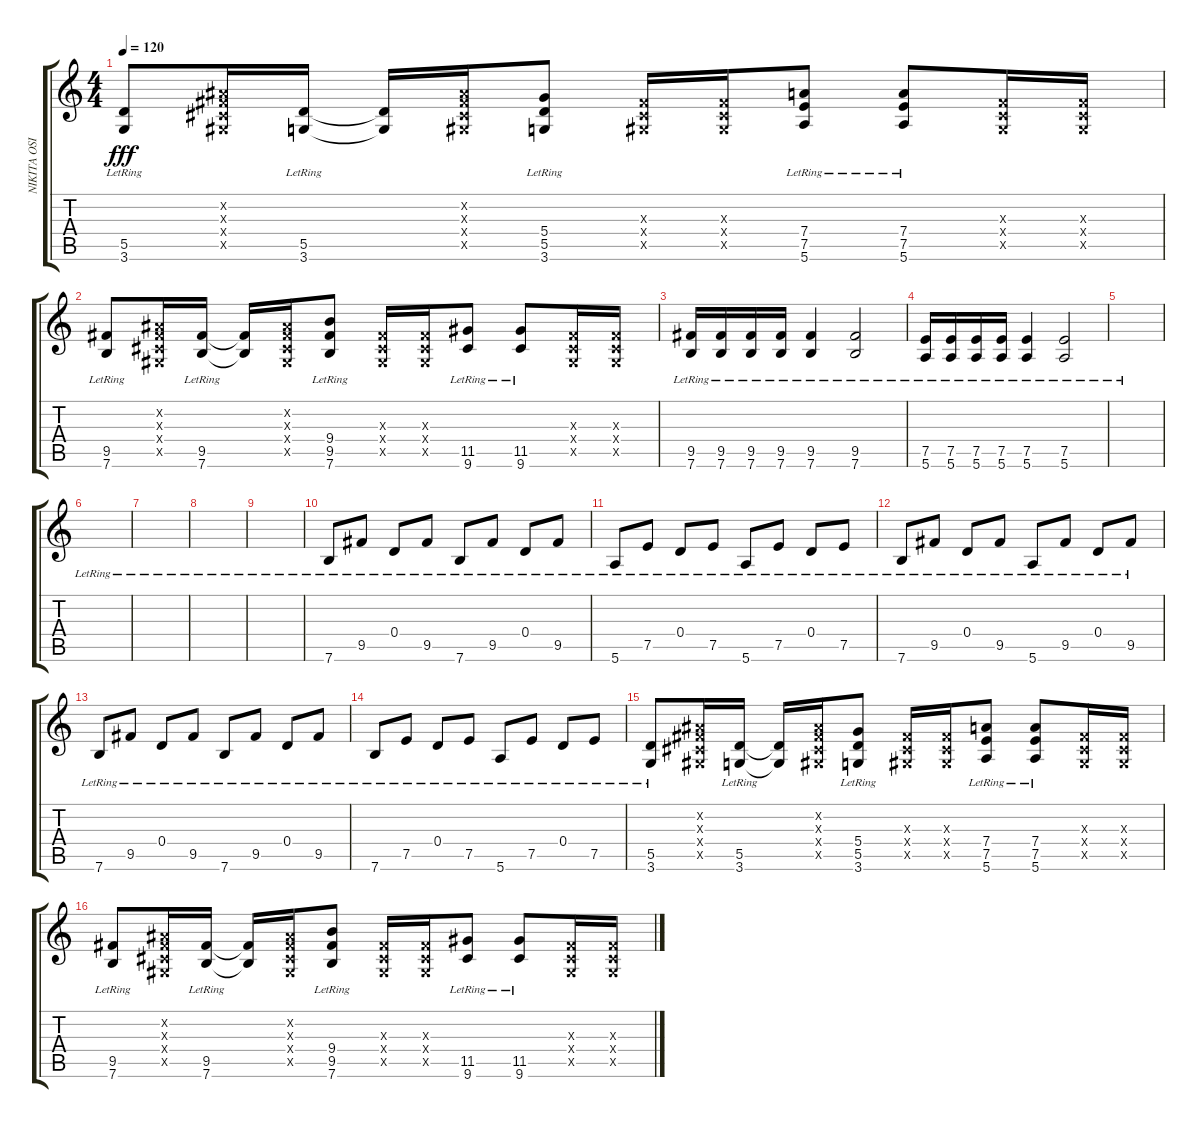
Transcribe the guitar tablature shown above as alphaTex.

\track ("NIKITA OSIEV" "NIKITA OSI") {instrument acousticguitarsteel}
\staff {score tabs}
\tuning (E4 B3 G3 D3 A2 E2) {hide}
\ts (4 4)
\tempo 120
\clef g2
\ks c
(5.5{lr} 3.6{lr}).8{dy fff} (-1.2{x} -1.3{x} -1.4{x} -1.5{x}).16 (5.5{lr} 3.6{lr}).16 (5.5{t} 3.6{t}).16 (-1.2{x} -1.3{x} -1.4{x} -1.5{x}).16 (5.4{lr} 5.5{lr} 3.6{lr}).8 (-1.3{x} -1.4{x} -1.5{x}).16 (-1.3{x} -1.4{x} -1.5{x}).16 (7.4{lr} 7.5{lr} 5.6{lr}).8 (7.4{lr} 7.5{lr} 5.6{lr}).8 (-1.3{x} -1.4{x} -1.5{x}).16 (-1.3{x} -1.4{x} -1.5{x}).16 |
(9.5{lr} 7.6{lr}).8 (-1.2{x} -1.3{x} -1.4{x} -1.5{x}).16 (9.5{lr} 7.6{lr}).16 (9.5{t} 7.6{t}).16 (-1.2{x} -1.3{x} -1.4{x} -1.5{x}).16 (9.4{lr} 9.5{lr} 7.6{lr}).8 (-1.3{x} -1.4{x} -1.5{x}).16 (-1.3{x} -1.4{x} -1.5{x}).16 (11.5{lr} 9.6{lr}).8 (11.5{lr} 9.6{lr}).8 (-1.3{x} -1.4{x} -1.5{x}).16 (-1.3{x} -1.4{x} -1.5{x}).16 |
(9.5{lr} 7.6{lr}).16{instrument distortionguitar} (9.5{lr} 7.6{lr}).16 (9.5{lr} 7.6{lr}).16 (9.5{lr} 7.6{lr}).16 (9.5{lr} 7.6{lr}).4 (9.5{lr} 7.6{lr}).2 |
(7.5{lr} 5.6{lr}).16 (7.5{lr} 5.6{lr}).16 (7.5{lr} 5.6{lr}).16 (7.5{lr} 5.6{lr}).16 (7.5{lr} 5.6{lr}).4 (7.5{lr} 5.6{lr}).2 |
|
|
|
|
|
7.6{lr}.8{instrument electricguitarclean} 9.5{lr}.8 0.4{lr}.8 9.5{lr}.8 7.6{lr}.8 9.5{lr}.8 0.4{lr}.8 9.5{lr}.8 |
5.6{lr}.8 7.5{lr}.8 0.4{lr}.8 7.5{lr}.8 5.6{lr}.8 7.5{lr}.8 0.4{lr}.8 7.5{lr}.8 |
7.6{lr}.8 9.5{lr}.8 0.4{lr}.8 9.5{lr}.8 5.6{lr}.8 9.5{lr}.8 0.4{lr}.8 9.5{lr}.8 |
7.6{lr}.8 9.5{lr}.8 0.4{lr}.8 9.5{lr}.8 7.6{lr}.8 9.5{lr}.8 0.4{lr}.8 9.5{lr}.8 |
7.6{lr}.8 7.5{lr}.8 0.4{lr}.8 7.5{lr}.8 5.6{lr}.8 7.5{lr}.8 0.4{lr}.8 7.5{lr}.8 |
(5.5{lr} 3.6{lr}).8 (-1.2{x} -1.3{x} -1.4{x} -1.5{x}).16 (5.5{lr} 3.6{lr}).16 (5.5{t} 3.6{t}).16 (-1.2{x} -1.3{x} -1.4{x} -1.5{x}).16 (5.4{lr} 5.5{lr} 3.6{lr}).8 (-1.3{x} -1.4{x} -1.5{x}).16 (-1.3{x} -1.4{x} -1.5{x}).16 (7.4{lr} 7.5{lr} 5.6{lr}).8 (7.4{lr} 7.5{lr} 5.6{lr}).8 (-1.3{x} -1.4{x} -1.5{x}).16 (-1.3{x} -1.4{x} -1.5{x}).16 |
(9.5{lr} 7.6{lr}).8 (-1.2{x} -1.3{x} -1.4{x} -1.5{x}).16 (9.5{lr} 7.6{lr}).16 (9.5{t} 7.6{t}).16 (-1.2{x} -1.3{x} -1.4{x} -1.5{x}).16 (9.4{lr} 9.5{lr} 7.6{lr}).8 (-1.3{x} -1.4{x} -1.5{x}).16 (-1.3{x} -1.4{x} -1.5{x}).16 (11.5{lr} 9.6{lr}).8 (11.5{lr} 9.6{lr}).8 (-1.3{x} -1.4{x} -1.5{x}).16 (-1.3{x} -1.4{x} -1.5{x}).16
